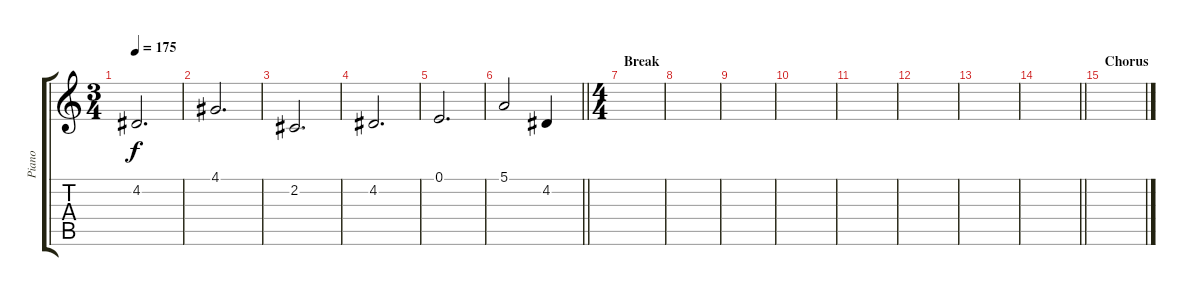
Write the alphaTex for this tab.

\track ("Piano" "Piano") {instrument acousticgrandpiano}
\staff {score tabs}
\tuning (E4 B3 G3 D3 A2 E2) {hide}
\ts (3 4)
\tempo 175
\clef g2
\ks c
4.2.2{d dy f} |
4.1.2{d} |
2.2.2{d} |
4.2.2{d} |
0.1.2{d} |
\barLineRight lightlight
5.1.2 4.2.4 |
\ts (4 4)
\section ("" "Break")
|
|
|
|
|
|
|
\barLineRight lightlight
|
\section ("" "Chorus")
